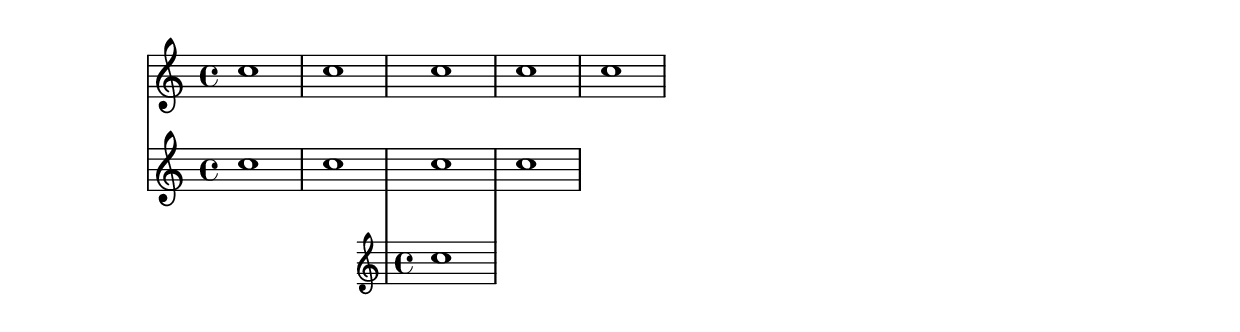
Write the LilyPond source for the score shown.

%%  Do not edit this file; it is auto-generated from LSR!
\version "2.10.12"

\header { texidoc = "
You can add (possibly temporarily) an extra staff after the beginning
of  a piece.  
" }

\score {
	<<
		\new Staff \relative c''{ c1 c c c c }
		\new StaffGroup \relative c''{ 
			\new Staff 
			c1 c
			<< c1 \new Staff { c1 } >>
			c
		}
	>>
  	\layout {
		
		\context{
			\Score

		}
	}
}





